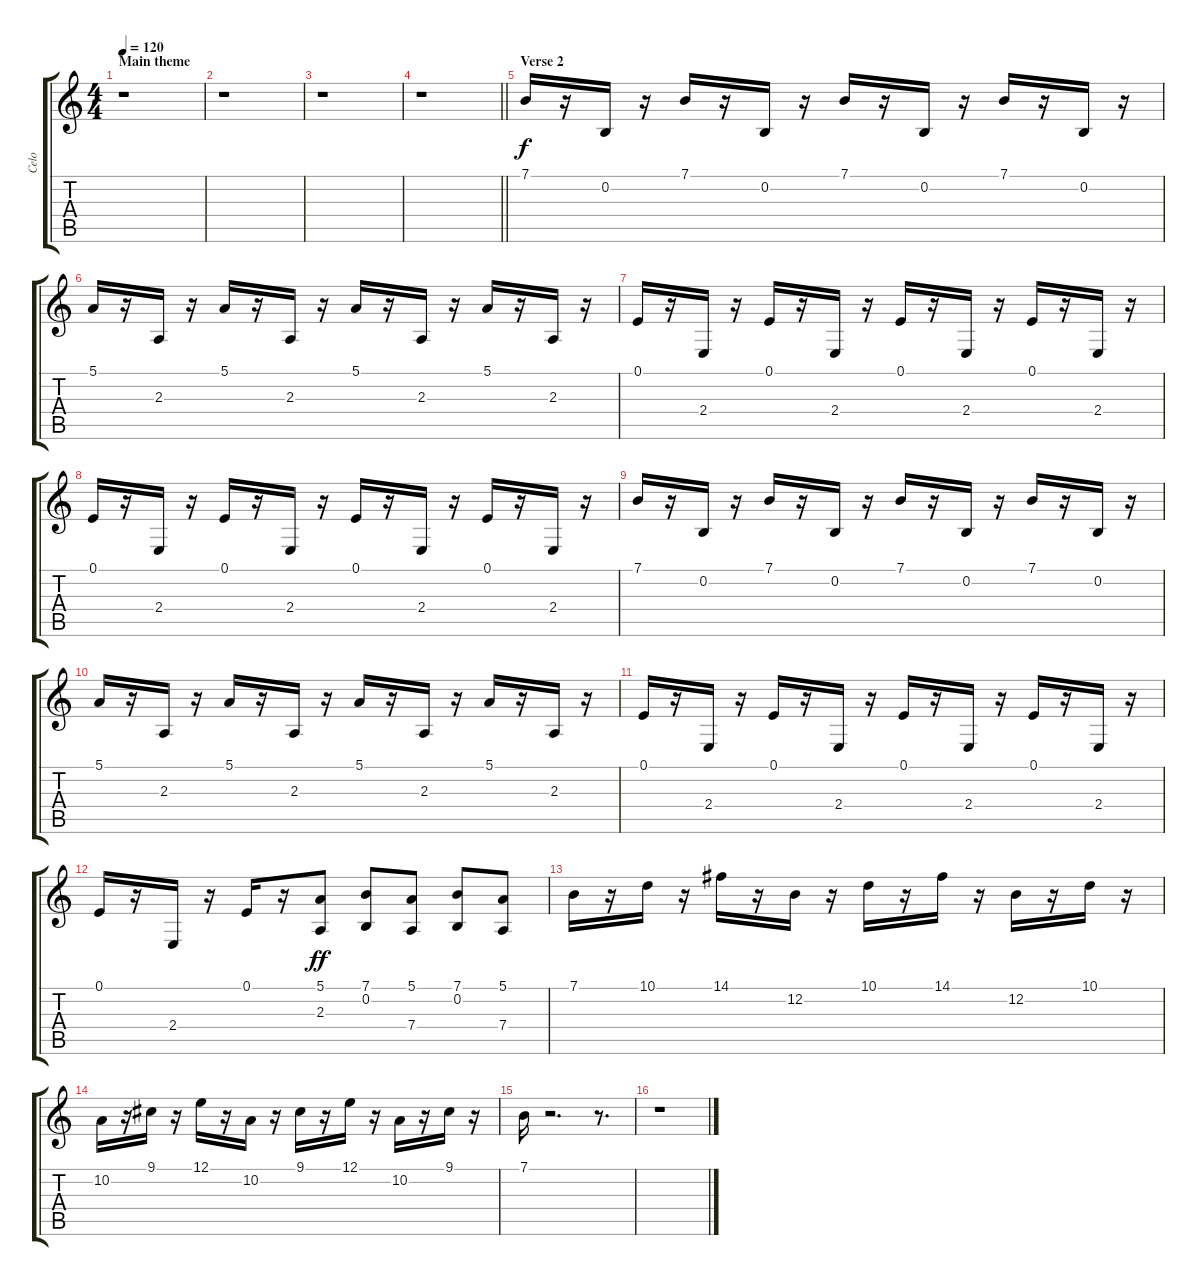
\track ("Celo" "Celo") {instrument cello}
\staff {score tabs}
\tuning (E4 B3 G3 D3 A2 E2) {hide}
\ts (4 4)
\section ("" "Main theme")
\tempo 120
\clef g2
\ks c
r.1{dy fff} |
r.1 |
r.1 |
\barLineRight lightlight
r.1 |
\section ("" "Verse 2")
7.1.16{dy f} r.16 0.2.16 r.16 7.1.16 r.16 0.2.16 r.16 7.1.16 r.16 0.2.16 r.16 7.1.16 r.16 0.2.16 r.16 |
5.1.16 r.16 2.3.16 r.16 5.1.16 r.16 2.3.16 r.16 5.1.16 r.16 2.3.16 r.16 5.1.16 r.16 2.3.16 r.16 |
0.1.16 r.16 2.4.16 r.16 0.1.16 r.16 2.4.16 r.16 0.1.16 r.16 2.4.16 r.16 0.1.16 r.16 2.4.16 r.16 |
0.1.16 r.16 2.4.16 r.16 0.1.16 r.16 2.4.16 r.16 0.1.16 r.16 2.4.16 r.16 0.1.16 r.16 2.4.16 r.16 |
7.1.16 r.16 0.2.16 r.16 7.1.16 r.16 0.2.16 r.16 7.1.16 r.16 0.2.16 r.16 7.1.16 r.16 0.2.16 r.16 |
5.1.16 r.16 2.3.16 r.16 5.1.16 r.16 2.3.16 r.16 5.1.16 r.16 2.3.16 r.16 5.1.16 r.16 2.3.16 r.16 |
0.1.16 r.16 2.4.16 r.16 0.1.16 r.16 2.4.16 r.16 0.1.16 r.16 2.4.16 r.16 0.1.16 r.16 2.4.16 r.16 |
0.1.16 r.16 2.4.16 r.16 0.1.16 r.16 (5.1 2.3).8{dy ff} (7.1 0.2).8 (5.1 7.4).8 (7.1 0.2).8 (5.1 7.4).8 |
7.1.16 r.16 10.1.16 r.16 14.1.16 r.16 12.2.16 r.16 10.1.16 r.16 14.1.16 r.16 12.2.16 r.16 10.1.16 r.16 |
10.2.16 r.16 9.1.16 r.16 12.1.16 r.16 10.2.16 r.16 9.1.16 r.16 12.1.16 r.16 10.2.16 r.16 9.1.16 r.16 |
7.1.16 r.2{d} r.8{d} |
r.1
